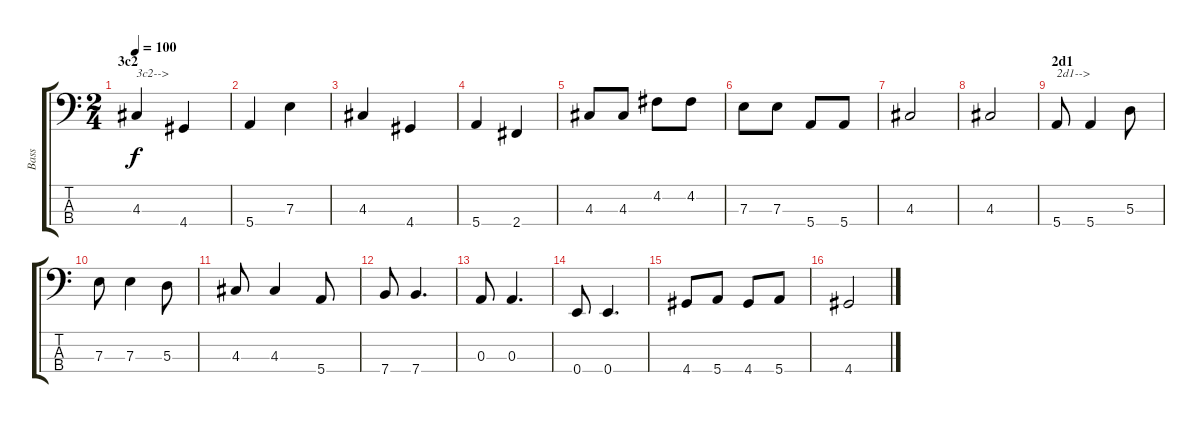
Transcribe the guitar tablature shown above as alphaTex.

\track ("Bass" "Bass") {instrument electricbassfinger}
\staff {score tabs}
\tuning (G2 D2 A1 E1) {hide}
\ts (2 4)
\section ("" "3c2")
\tempo 100
\clef f4
\ks c
4.3.4{txt "3c2-->" dy f} 4.4.4 |
5.4.4 7.3.4 |
4.3.4 4.4.4 |
5.4.4 2.4.4 |
4.3.8 4.3.8 4.2.8 4.2.8 |
7.3.8 7.3.8 5.4.8 5.4.8 |
4.3.2 |
4.3.2 |
\section ("" "2d1")
5.4.8{txt "2d1-->"} 5.4.4 5.3.8 |
7.3.8 7.3.4 5.3.8 |
4.3.8 4.3.4 5.4.8 |
7.4.8 7.4.4{d} |
0.3.8 0.3.4{d} |
0.4.8 0.4.4{d} |
4.4.8 5.4.8 4.4.8 5.4.8 |
4.4.2
